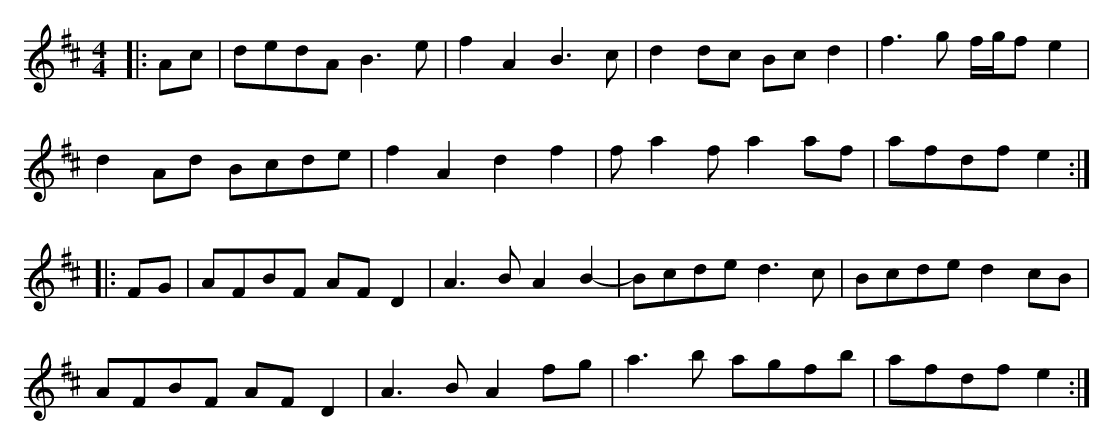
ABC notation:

X:1
M:4/4
K:D
|:Ac|dedA B3 e|f2 A2 B3 c|d2 dc Bc d2|f3 g f/g/f e2|
d2 Ad Bcde|f2 A2 d2 f2|f a2 f a2 af|afdf e2:|
|:FG|AFBF AF D2|A3 B A2 B2-|Bcde d3 c|Bcde d2 cB|
AFBF AF D2|A3 B A2 fg|a3 b agfb|afdf e2:|
